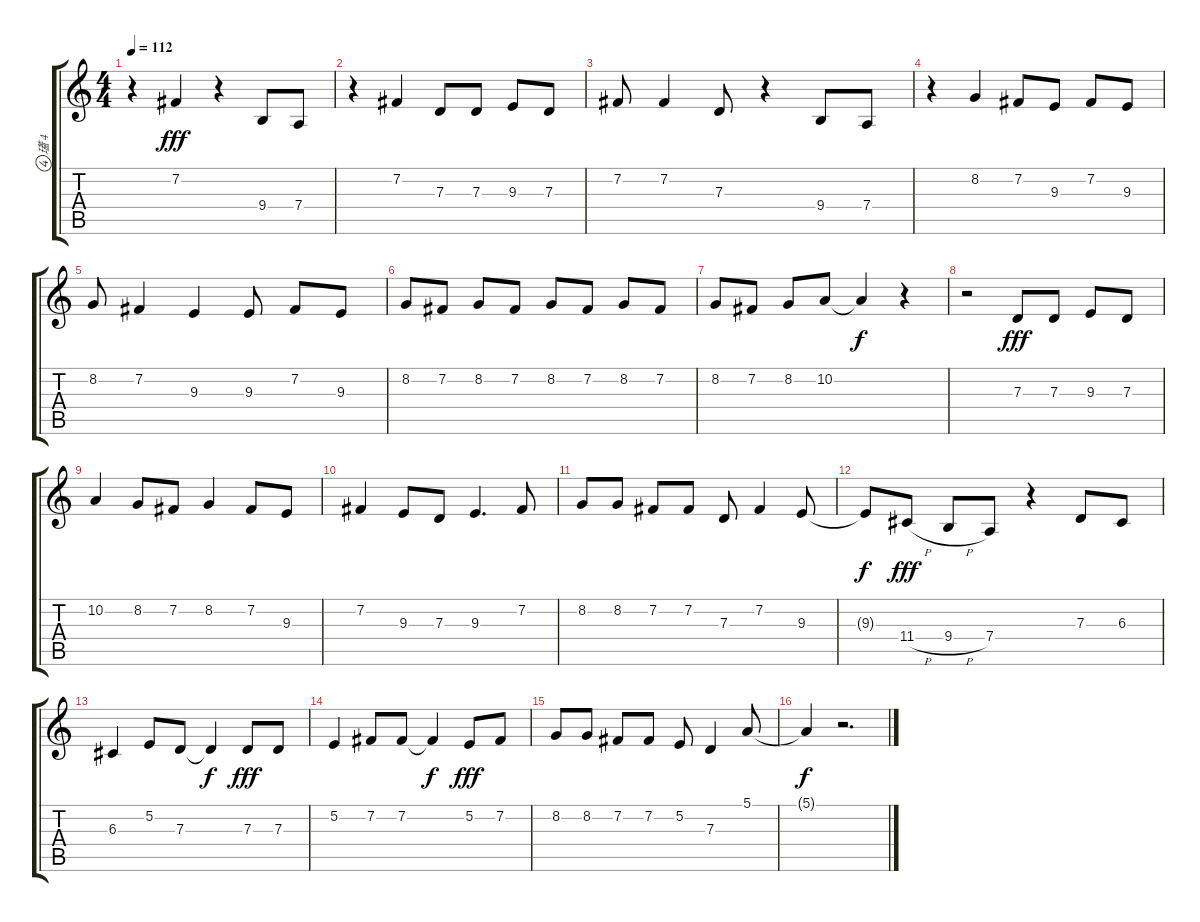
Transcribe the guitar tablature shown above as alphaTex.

\track ("瓂 4" "瓂 4") {instrument electricpiano1}
\staff {score tabs}
\tuning (E4 B3 G3 D3 A2 E2) {hide}
\ts (4 4)
\tempo 112
\clef g2
\ks c
r.4{dy fff} 7.2.4 r.4 9.4.8 7.4.8 |
r.4 7.2.4 7.3.8 7.3.8 9.3.8 7.3.8 |
7.2.8 7.2.4 7.3.8 r.4 9.4.8 7.4.8 |
r.4 8.2.4 7.2.8 9.3.8 7.2.8 9.3.8 |
8.2.8 7.2.4 9.3.4 9.3.8 7.2.8 9.3.8 |
8.2.8 7.2.8 8.2.8 7.2.8 8.2.8 7.2.8 8.2.8 7.2.8 |
8.2.8 7.2.8 8.2.8 10.2.8 10.2{t}.4{dy f} r.4 |
r.2 7.3.8{dy fff} 7.3.8 9.3.8 7.3.8 |
10.2.4 8.2.8 7.2.8 8.2.4 7.2.8 9.3.8 |
7.2.4 9.3.8 7.3.8 9.3.4{d} 7.2.8 |
8.2.8 8.2.8 7.2.8 7.2.8 7.3.8 7.2.4 9.3.8 |
9.3{t}.8{dy f} 11.4{h}.8{dy fff} 9.4{h}.8 7.4.8 r.4 7.3.8 6.3.8 |
6.3.4 5.2.8 7.3.8 7.3{t}.4{dy f} 7.3.8{dy fff} 7.3.8 |
5.2.4 7.2.8 7.2.8 7.2{t}.4{dy f} 5.2.8{dy fff} 7.2.8 |
8.2.8 8.2.8 7.2.8 7.2.8 5.2.8 7.3.4 5.1.8 |
5.1{t}.4{dy f} r.2{d}
